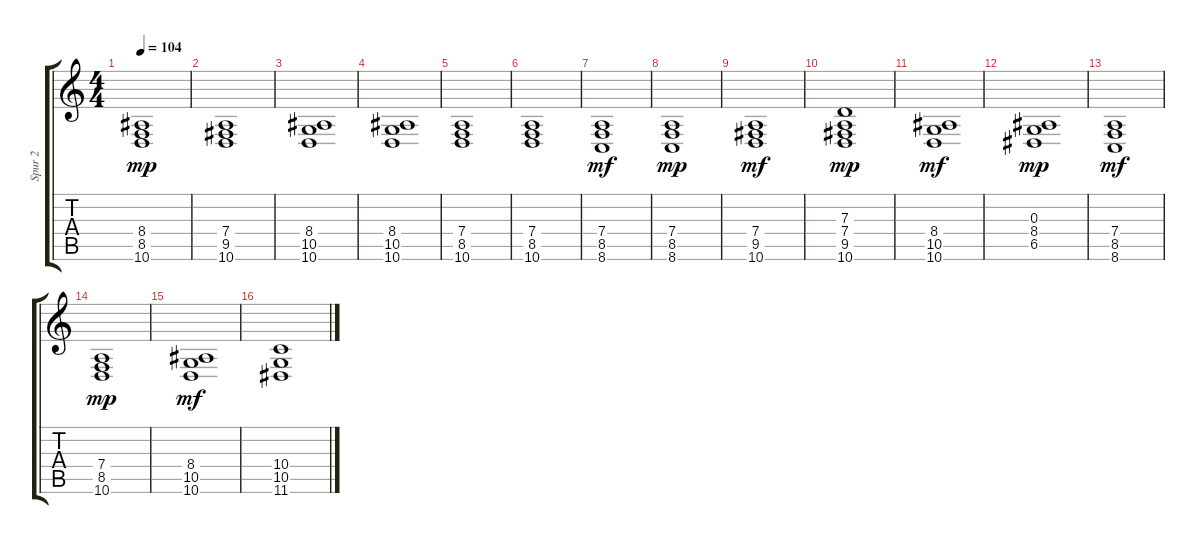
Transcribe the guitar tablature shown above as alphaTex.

\track ("Spur 2" "Spur 2") {instrument synthstrings2}
\staff {score tabs}
\tuning (E4 B3 G3 D3 A2 E2) {hide}
\ts (4 4)
\tempo 104
\clef g2
\ks c
(8.4 8.5 10.6).1{dy mp} |
(7.4 9.5 10.6).1 |
(8.4 10.5 10.6).1 |
(8.4 10.5 10.6).1 |
(7.4 8.5 10.6).1 |
(7.4 8.5 10.6).1 |
(7.4 8.5 8.6).1{dy mf} |
(7.4 8.5 8.6).1{dy mp} |
(7.4 9.5 10.6).1{dy mf} |
(7.3 7.4 9.5 10.6).1{dy mp} |
(8.4 10.5 10.6).1{dy mf} |
(0.3 8.4 6.5).1{dy mp} |
(7.4 8.5 8.6).1{dy mf} |
(7.4 8.5 10.6).1{dy mp} |
(8.4 10.5 10.6).1{dy mf} |
(10.4 10.5 11.6).1
